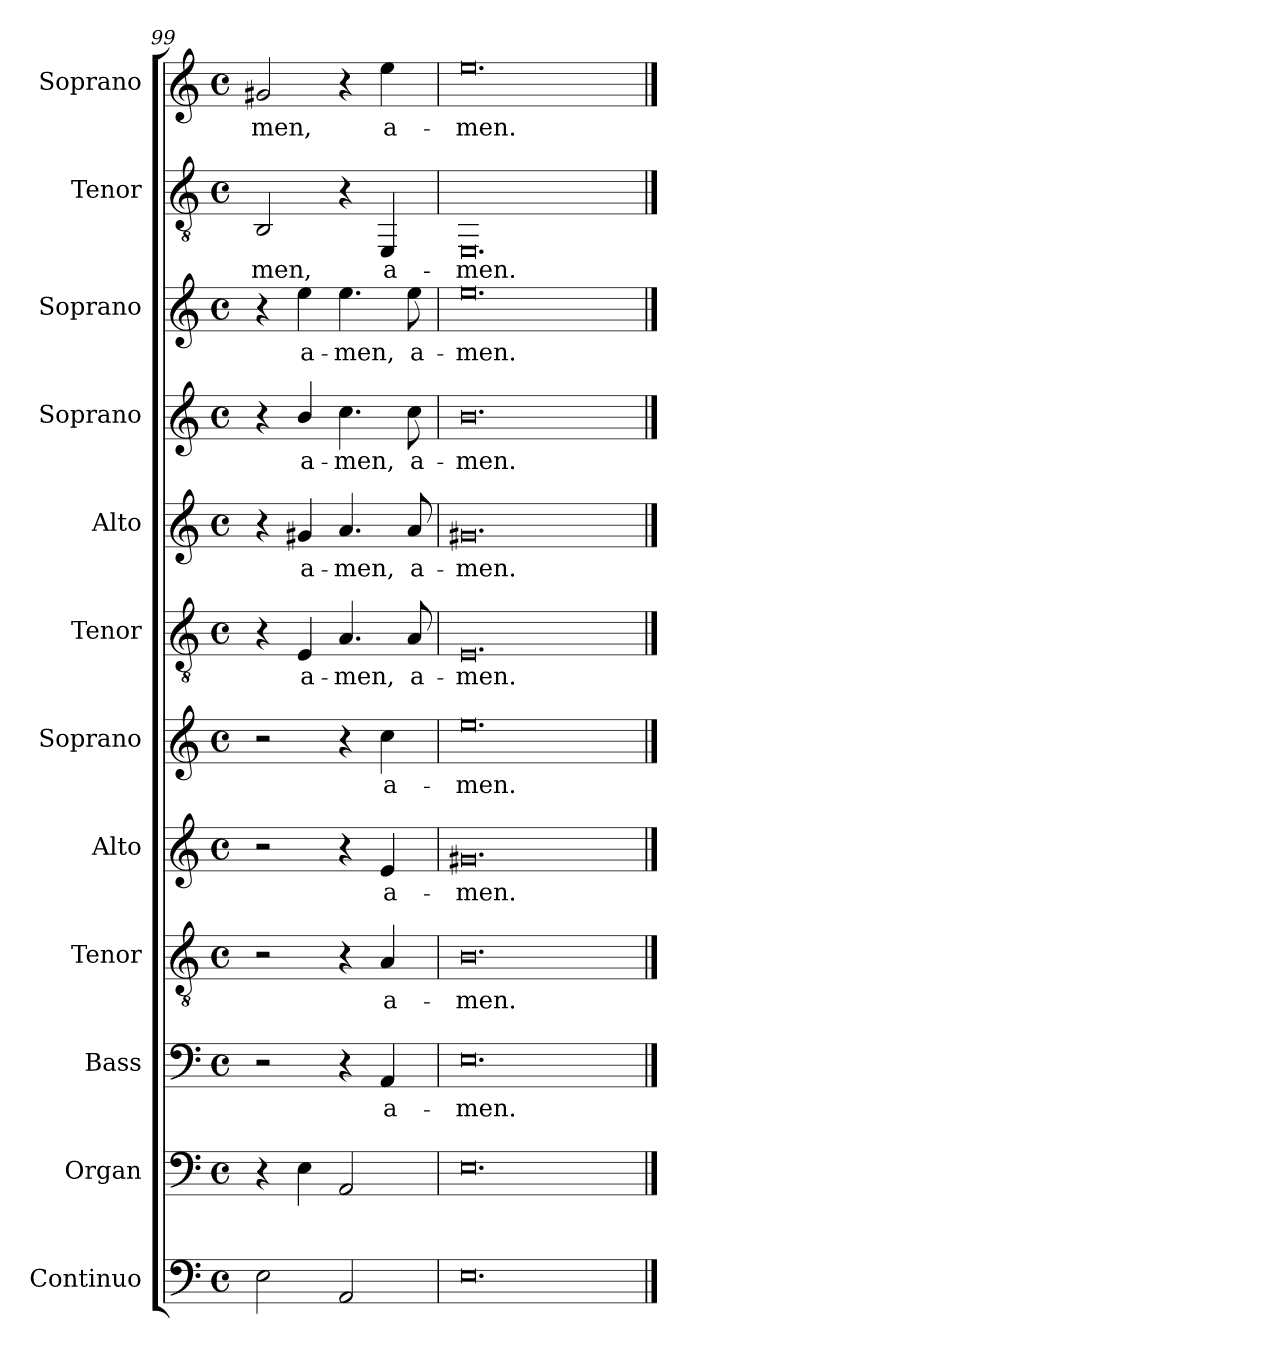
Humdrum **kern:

**kern	**kern	**kern	**text	**kern	**text	**kern	**text	**kern	**text	**kern	**text	**kern	**text	**kern	**text	**kern	**text	**kern	**text	**kern	**text
*part12	*part11	*part10	*part10	*part9	*part9	*part8	*part8	*part7	*part7	*part6	*part6	*part5	*part5	*part4	*part4	*part3	*part3	*part2	*part2	*part1	*part1
*staff12	*staff11	*staff10	*staff10	*staff9	*staff9	*staff8	*staff8	*staff7	*staff7	*staff6	*staff6	*staff5	*staff5	*staff4	*staff4	*staff3	*staff3	*staff2	*staff2	*staff1	*staff1
*I"Continuo	*I"Organ	*I"Bass	*	*I"Tenor	*	*I"Alto	*	*I"Soprano	*	*I"Tenor	*	*I"Alto	*	*I"Soprano	*	*I"Soprano	*	*I"Tenor	*	*I"Soprano	*
*I'Cont.	*I'Org.	*I'B.	*	*I'T.	*	*I'A.	*	*I'S.	*	*I'T.	*	*I'A.	*	*I'S.	*	*I'S.	*	*I'T.	*	*I'S.	*
*clefF4	*clefF4	*clefF4	*	*clefGv2	*	*clefG2	*	*clefG2	*	*clefGv2	*	*clefG2	*	*clefG2	*	*clefG2	*	*clefGv2	*	*clefG2	*
*	*	*	*	*ITrd7c12	*	*	*	*	*	*ITrd7c12	*	*	*	*	*	*	*	*	*	*	*
*k[]	*k[]	*k[]	*	*k[]	*	*k[]	*	*k[]	*	*k[]	*	*k[]	*	*k[]	*	*k[]	*	*k[]	*	*k[]	*
*C:	*C:	*C:	*	*C:	*	*C:	*	*C:	*	*C:	*	*C:	*	*C:	*	*C:	*	*C:	*	*C:	*
*M4/4	*M4/4	*M4/4	*	*M4/4	*	*M4/4	*	*M4/4	*	*M4/4	*	*M4/4	*	*M4/4	*	*M4/4	*	*M4/4	*	*M4/4	*
*met(c)	*met(c)	*met(c)	*	*met(c)	*	*met(c)	*	*met(c)	*	*met(c)	*	*met(c)	*	*met(c)	*	*met(c)	*	*met(c)	*	*met(c)	*
=99	=99	=99	=99	=99	=99	=99	=99	=99	=99	=99	=99	=99	=99	=99	=99	=99	=99	=99	=99	=99	=99
!	!	!	!	!	!	!	!	!	!	!	!	!	!	!	!	!	!	!	!LO:LY:b:color=#000000	!	!
!	!	!	!	!	!	!	!	!	!	!	!	!	!	!	!	!	!	!	!	!	!LO:LY:b:color=#000000
2Ei\	4r	2r	.	2r	.	2r	.	2r	.	4r	.	4r	.	4r	.	4r	.	2BBi/	-men,	2g#i/	-men,
!	!	!	!	!	!	!	!	!	!	!	!LO:LY:b:color=#000000	!	!	!	!	!	!	!	!	!	!
!	!	!	!	!	!	!	!	!	!	!	!	!	!LO:LY:b:color=#000000	!	!	!	!	!	!	!	!
!	!	!	!	!	!	!	!	!	!	!	!	!	!	!	!LO:LY:b:color=#000000	!	!	!	!	!	!
!	!	!	!	!	!	!	!	!	!	!	!	!	!	!	!	!	!LO:LY:b:color=#000000	!	!	!	!
.	4Ei\	.	.	.	.	.	.	.	.	4EEi/	a-	4g#Xi/	a-	4bi/	a-	4eei\	a-	.	.	.	.
!	!	!	!	!	!	!	!	!	!	!	!LO:LY:b:color=#000000	!	!	!	!	!	!	!	!	!	!
!	!	!	!	!	!	!	!	!	!	!	!	!	!LO:LY:b:color=#000000	!	!	!	!	!	!	!	!
!	!	!	!	!	!	!	!	!	!	!	!	!	!	!	!LO:LY:b:color=#000000	!	!	!	!	!	!
!	!	!	!	!	!	!	!	!	!	!	!	!	!	!	!	!	!LO:LY:b:color=#000000	!	!	!	!
2AAi/	2AAi/	4r	.	4r	.	4r	.	4r	.	4.AAi/	-men,	4.ai/	-men,	4.cci\	-men,	4.eei\	-men,	4r	.	4r	.
!	!	!	!LO:LY:b:color=#000000	!	!	!	!	!	!	!	!	!	!	!	!	!	!	!	!	!	!
!	!	!	!	!	!LO:LY:b:color=#000000	!	!	!	!	!	!	!	!	!	!	!	!	!	!	!	!
!	!	!	!	!	!	!	!LO:LY:b:color=#000000	!	!	!	!	!	!	!	!	!	!	!	!	!	!
!	!	!	!	!	!	!	!	!	!LO:LY:b:color=#000000	!	!	!	!	!	!	!	!	!	!	!	!
!	!	!	!	!	!	!	!	!	!	!	!	!	!	!	!	!	!	!	!LO:LY:b:color=#000000	!	!
!	!	!	!	!	!	!	!	!	!	!	!	!	!	!	!	!	!	!	!	!	!LO:LY:b:color=#000000
.	.	4AAi/	a-	4AAi/	a-	4ei/	a-	4cci\	a-	.	.	.	.	.	.	.	.	4EEi/	a-	4eei\	a-
!	!	!	!	!	!	!	!	!	!	!	!LO:LY:b:color=#000000	!	!	!	!	!	!	!	!	!	!
!	!	!	!	!	!	!	!	!	!	!	!	!	!LO:LY:b:color=#000000	!	!	!	!	!	!	!	!
!	!	!	!	!	!	!	!	!	!	!	!	!	!	!	!LO:LY:b:color=#000000	!	!	!	!	!	!
!	!	!	!	!	!	!	!	!	!	!	!	!	!	!	!	!	!LO:LY:b:color=#000000	!	!	!	!
.	.	.	.	.	.	.	.	.	.	8AAi/	a-	8ai/	a-	8cci\	a-	8eei\	a-	.	.	.	.
=100	=100	=100	=100	=100	=100	=100	=100	=100	=100	=100	=100	=100	=100	=100	=100	=100	=100	=100	=100	=100	=100
!	!	!	!LO:LY:b:color=#000000	!	!	!	!	!	!	!	!	!	!	!	!	!	!	!	!	!	!
!	!	!	!	!	!LO:LY:b:color=#000000	!	!	!	!	!	!	!	!	!	!	!	!	!	!	!	!
!	!	!	!	!	!	!	!LO:LY:b:color=#000000	!	!	!	!	!	!	!	!	!	!	!	!	!	!
!	!	!	!	!	!	!	!	!	!LO:LY:b:color=#000000	!	!	!	!	!	!	!	!	!	!	!	!
!	!	!	!	!	!	!	!	!	!	!	!LO:LY:b:color=#000000	!	!	!	!	!	!	!	!	!	!
!	!	!	!	!	!	!	!	!	!	!	!	!	!LO:LY:b:color=#000000	!	!	!	!	!	!	!	!
!	!	!	!	!	!	!	!	!	!	!	!	!	!	!	!LO:LY:b:color=#000000	!	!	!	!	!	!
!	!	!	!	!	!	!	!	!	!	!	!	!	!	!	!	!	!LO:LY:b:color=#000000	!	!	!	!
!	!	!	!	!	!	!	!	!	!	!	!	!	!	!	!	!	!	!	!LO:LY:b:color=#000000	!	!
!	!	!	!	!	!	!	!	!	!	!	!	!	!	!	!	!	!	!	!	!	!LO:LY:b:color=#000000
0.Ei	0.Ei	0.Ei	-men.	0.BBi	-men.	0.g#Xi	-men.	0.eei	-men.	0.EEi	-men.	0.g#Xi	-men.	0.bi	-men.	0.eei	-men.	0.EEi	-men.	0.eei	-men.
==	==	==	==	==	==	==	==	==	==	==	==	==	==	==	==	==	==	==	==	==	==
*-	*-	*-	*-	*-	*-	*-	*-	*-	*-	*-	*-	*-	*-	*-	*-	*-	*-	*-	*-	*-	*-
